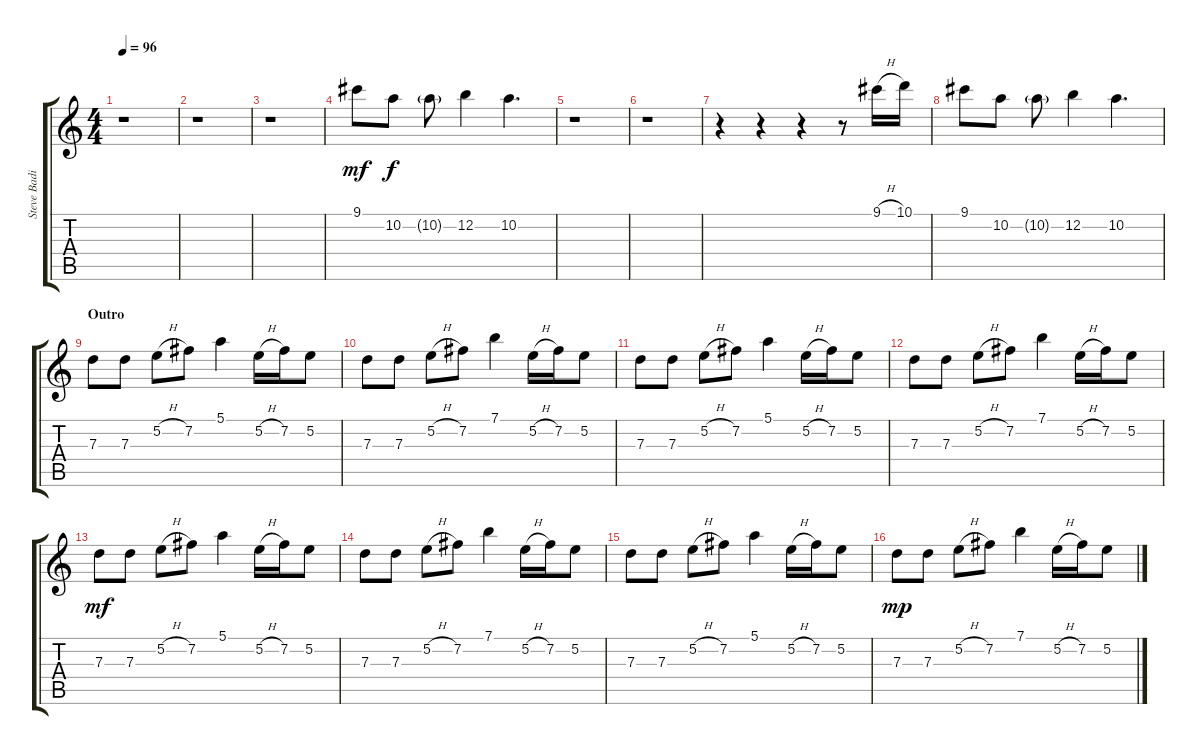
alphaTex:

\track ("Steve Badiola" "Steve Badi") {instrument overdrivenguitar}
\staff {score tabs}
\tuning (E4 B3 G3 D3 A2 D2) {hide}
\ts (4 4)
\tempo 96
\clef g2
\ks c
r.1{dy f} |
r.1 |
r.1 |
9.1.8{dy mf} 10.2.8{dy f} 10.2{g}.8 12.2.4 10.2.4{d} |
r.1 |
r.1 |
r.4 r.4 r.4 r.8 9.1{h}.16 10.1.16 |
9.1.8 10.2.8 10.2{g}.8 12.2.4 10.2.4{d} |
\section ("" "Outro")
7.3.8 7.3.8 5.2{h}.8 7.2.8 5.1.4 5.2{h}.16 7.2.16 5.2.8 |
7.3.8 7.3.8 5.2{h}.8 7.2.8 7.1.4 5.2{h}.16 7.2.16 5.2.8 |
7.3.8 7.3.8 5.2{h}.8 7.2.8 5.1.4 5.2{h}.16 7.2.16 5.2.8 |
7.3.8 7.3.8 5.2{h}.8 7.2.8 7.1.4 5.2{h}.16 7.2.16 5.2.8 |
7.3.8{dy mf} 7.3.8 5.2{h}.8 7.2.8 5.1.4 5.2{h}.16 7.2.16 5.2.8 |
7.3.8 7.3.8 5.2{h}.8 7.2.8 7.1.4 5.2{h}.16 7.2.16 5.2.8 |
7.3.8 7.3.8 5.2{h}.8 7.2.8 5.1.4 5.2{h}.16 7.2.16 5.2.8 |
7.3.8{dy mp} 7.3.8 5.2{h}.8 7.2.8 7.1.4 5.2{h}.16 7.2.16 5.2.8
